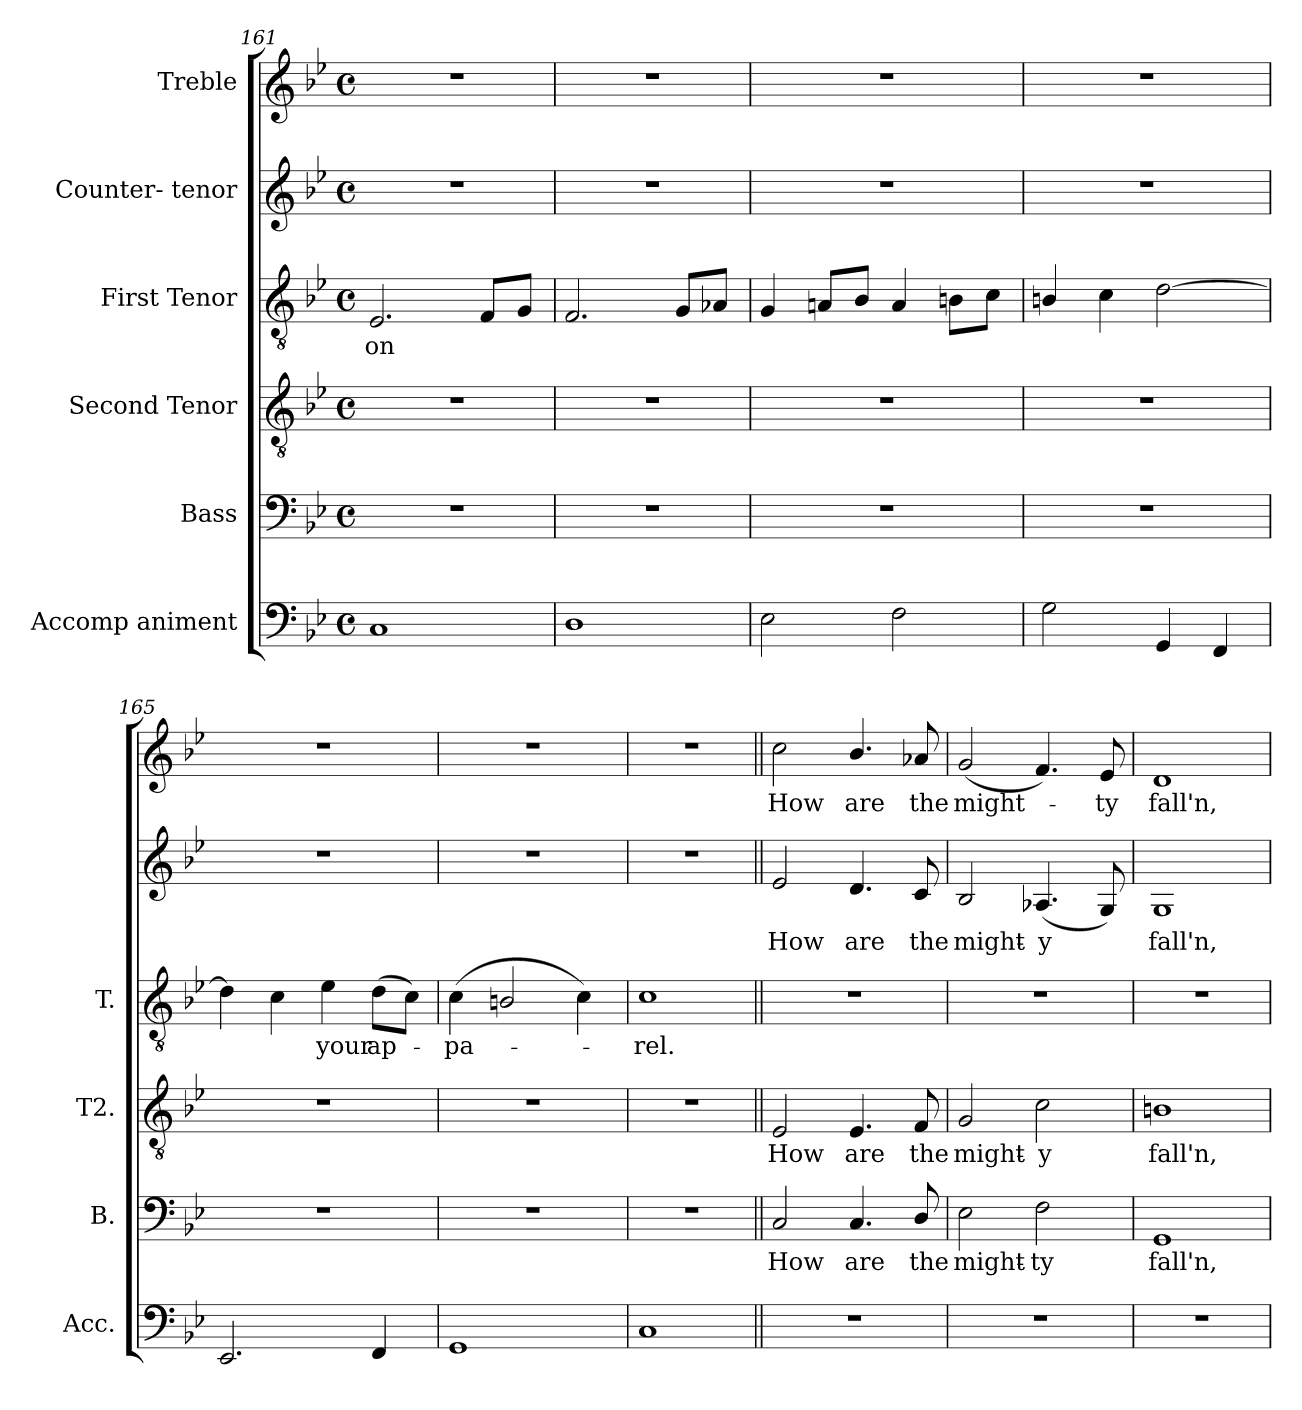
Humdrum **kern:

**kern	**kern	**text	**kern	**text	**kern	**text	**kern	**text	**kern	**text
*part6	*part5	*part5	*part4	*part4	*part3	*part3	*part2	*part2	*part1	*part1
*staff6	*staff5	*staff5	*staff4	*staff4	*staff3	*staff3	*staff2	*staff2	*staff1	*staff1
*I"Accomp animent	*I"Bass	*	*I"Second Tenor	*	*I"First Tenor	*	*I"Counter- tenor	*	*I"Treble	*
*I'Acc.	*I'B.	*	*I'T2.	*	*I'T.	*	*	*	*	*
!!LO:LB:g=z
*clefF4	*clefF4	*	*clefGv2	*	*clefGv2	*	*clefG2	*	*clefG2	*
*	*	*	*ITrd7c12	*	*ITrd7c12	*	*	*	*	*
*k[b-e-]	*k[b-e-]	*	*k[b-e-]	*	*k[b-e-]	*	*k[b-e-]	*	*k[b-e-]	*
*B-:	*B-:	*	*B-:	*	*B-:	*	*B-:	*	*B-:	*
*M4/4	*M4/4	*	*M4/4	*	*M4/4	*	*M4/4	*	*M4/4	*
*met(c)	*met(c)	*	*met(c)	*	*met(c)	*	*met(c)	*	*met(c)	*
=161	=161	=161	=161	=161	=161	=161	=161	=161	=161	=161
!	!	!	!	!	!	!LO:LY:b:color=#000000	!	!	!	!
1Ci	1r	.	1r	.	2.EE-i/	-on	1r	.	1r	.
.	.	.	.	.	8FFi/L	.	.	.	.	.
.	.	.	.	.	8GGi/J	.	.	.	.	.
=162	=162	=162	=162	=162	=162	=162	=162	=162	=162	=162
1Di	1r	.	1r	.	2.FFi/	.	1r	.	1r	.
.	.	.	.	.	8GGi/L	.	.	.	.	.
.	.	.	.	.	8AA-Xi/J	.	.	.	.	.
=163	=163	=163	=163	=163	=163	=163	=163	=163	=163	=163
2E-i\	1r	.	1r	.	4GGi/	.	1r	.	1r	.
.	.	.	.	.	8AAni/L	.	.	.	.	.
.	.	.	.	.	8BB-i/J	.	.	.	.	.
2Fi\	.	.	.	.	4AAi/	.	.	.	.	.
.	.	.	.	.	8BBni\L	.	.	.	.	.
.	.	.	.	.	8Ci\J	.	.	.	.	.
=164	=164	=164	=164	=164	=164	=164	=164	=164	=164	=164
2Gi\	1r	.	1r	.	4BBni/	.	1r	.	1r	.
.	.	.	.	.	4Ci\	.	.	.	.	.
4GGi/	.	.	.	.	[2Di\	.	.	.	.	.
4FFi/	.	.	.	.	.	.	.	.	.	.
=165	=165	=165	=165	=165	=165	=165	=165	=165	=165	=165
2.EE-i/	1r	.	1r	.	4Di\]	.	1r	.	1r	.
.	.	.	.	.	4Ci\	.	.	.	.	.
!	!	!	!	!	!	!LO:LY:b:color=#000000	!	!	!	!
.	.	.	.	.	4E-i\	your	.	.	.	.
!	!	!	!	!	!	!LO:LY:b:color=#000000	!	!	!	!
4FFi/	.	.	.	.	(8Di\L	ap-	.	.	.	.
.	.	.	.	.	8Ci\J)	.	.	.	.	.
=166	=166	=166	=166	=166	=166	=166	=166	=166	=166	=166
!	!	!	!	!	!	!LO:LY:b:color=#000000	!	!	!	!
1GGi	1r	.	1r	.	(4Ci\	-pa-	1r	.	1r	.
.	.	.	.	.	2BBni/	.	.	.	.	.
.	.	.	.	.	4Ci\)	.	.	.	.	.
=167	=167	=167	=167	=167	=167	=167	=167	=167	=167	=167
!	!	!	!	!	!	!LO:LY:b:color=#000000	!	!	!	!
1Ci	1r	.	1r	.	1Ci	-rel.	1r	.	1r	.
!!LO:PB:g=z
=168||	=168||	=168||	=168||	=168||	=168||	=168||	=168||	=168||	=168||	=168||
!	!	!LO:LY:b:color=#000000	!	!	!	!	!	!	!	!
!	!	!	!	!LO:LY:b:color=#000000	!	!	!	!	!	!
!	!	!	!	!	!	!	!	!LO:LY:b:color=#000000	!	!
!	!	!	!	!	!	!	!	!	!	!LO:LY:b:color=#000000
1r	2Ci/	How	2EE-i/	How	1r	.	2e-i/	How	2cci\	How
!	!	!LO:LY:b:color=#000000	!	!	!	!	!	!	!	!
!	!	!	!	!LO:LY:b:color=#000000	!	!	!	!	!	!
!	!	!	!	!	!	!	!	!LO:LY:b:color=#000000	!	!
!	!	!	!	!	!	!	!	!	!	!LO:LY:b:color=#000000
.	4.Ci/	are	4.EE-i/	are	.	.	4.di/	are	4.b-i/	are
!	!	!LO:LY:b:color=#000000	!	!	!	!	!	!	!	!
!	!	!	!	!LO:LY:b:color=#000000	!	!	!	!	!	!
!	!	!	!	!	!	!	!	!LO:LY:b:color=#000000	!	!
!	!	!	!	!	!	!	!	!	!	!LO:LY:b:color=#000000
.	8Di/	the	8FFi/	the	.	.	8ci/	the	8a-i/	the
=169	=169	=169	=169	=169	=169	=169	=169	=169	=169	=169
!	!	!LO:LY:b:color=#000000	!	!	!	!	!	!	!	!
!	!	!	!	!LO:LY:b:color=#000000	!	!	!	!	!	!
!	!	!	!	!	!	!	!	!LO:LY:b:color=#000000	!	!
!	!	!	!	!	!	!	!	!	!	!LO:LY:b:color=#000000
1r	2E-i\	might-	2GGi/	might-	1r	.	2B-i/	might-	(2gi/	might-
!	!	!LO:LY:b:color=#000000	!	!	!	!	!	!	!	!
!	!	!	!	!LO:LY:b:color=#000000	!	!	!	!	!	!
!	!	!	!	!	!	!	!	!LO:LY:b:color=#000000	!	!
.	2Fi\	-ty	2Ci\	-y	.	.	(4.A-Xi/	-y	4.fi/)	.
!	!	!	!	!	!	!	!	!	!	!LO:LY:b:color=#000000
.	.	.	.	.	.	.	8Gi/)	.	8e-i/	-ty
=170	=170	=170	=170	=170	=170	=170	=170	=170	=170	=170
!	!	!LO:LY:b:color=#000000	!	!	!	!	!	!	!	!
!	!	!	!	!LO:LY:b:color=#000000	!	!	!	!	!	!
!	!	!	!	!	!	!	!	!LO:LY:b:color=#000000	!	!
!	!	!	!	!	!	!	!	!	!	!LO:LY:b:color=#000000
1r	1GGi	fall'n,	1BBni	fall'n,	1r	.	1Gi	fall'n,	1di	fall'n,
=	=	=	=	=	=	=	=	=	=	=
*-	*-	*-	*-	*-	*-	*-	*-	*-	*-	*-
